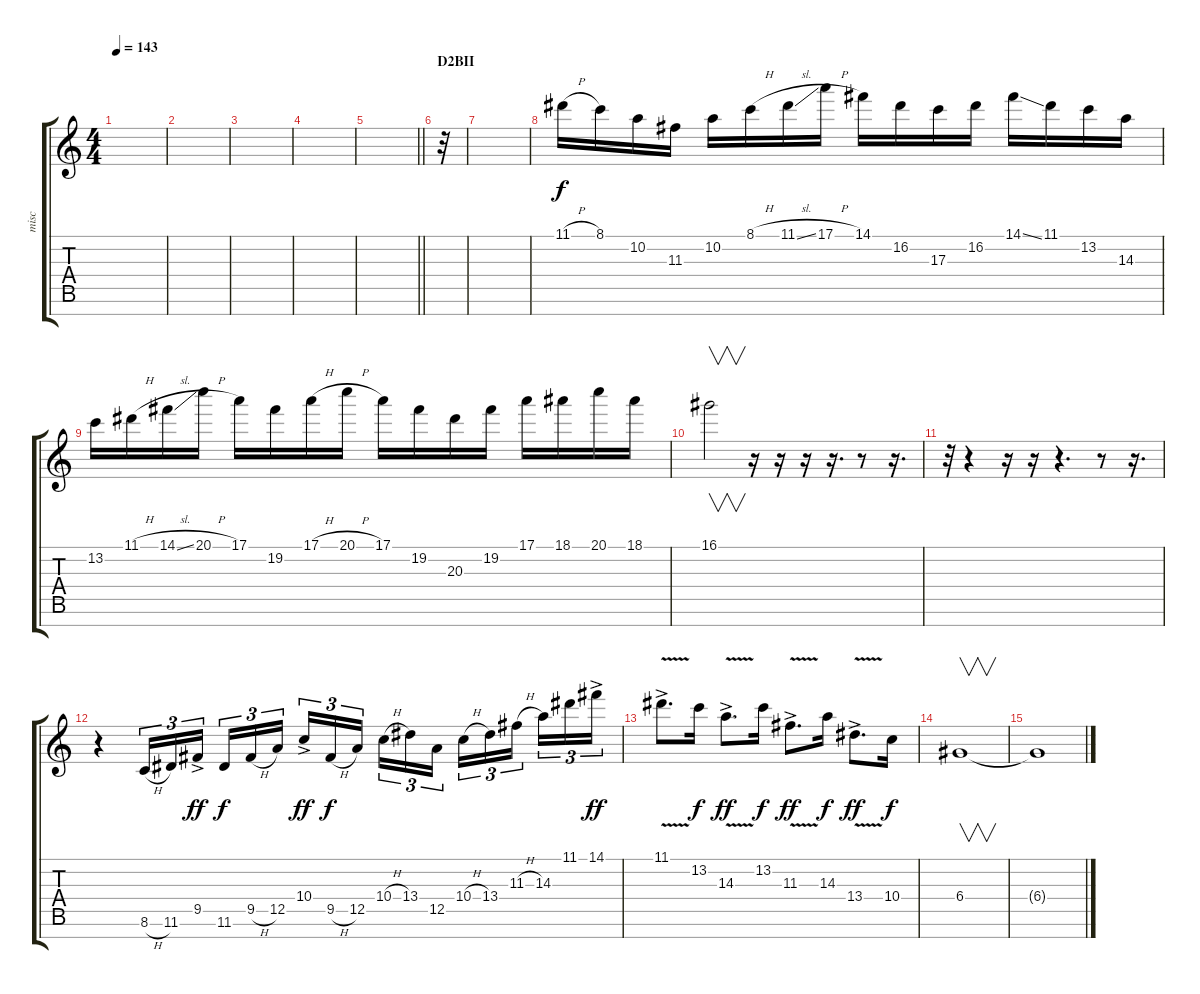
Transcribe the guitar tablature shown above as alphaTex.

\track ("misc" "misc") {instrument acousticguitarsteel}
\staff {score tabs}
\tuning (E4 B3 G3 D3 A2 E2 B1) {hide}
\ts (4 4)
\tempo 143
\clef g2
\ks c
|
|
|
|
\barLineRight lightlight
|
\section ("" "D2BII")
r.32{volume 10 instrument overdrivenguitar} |
|
11.1{h}.16 8.1.16 10.2.16 11.3.16 10.2.16 8.1{h}.16 11.1{sl}.16 17.1{h}.16 14.1.16 16.2.16 17.3.16 16.2.16 14.1{ss}.16 11.1.16 13.2.16 14.3.16 |
13.2.16 11.1{h}.16 14.1{sl}.16 20.1{h}.16 17.1.16 19.2.16 17.1{h}.16 20.1{h}.16 17.1.16 19.2.16 20.3.16 19.2.16 17.1.16 18.1.16 20.1.16 18.1.16 |
16.1.2{v} r.16 r.16 r.16 r.16{d} r.8 r.16{d} |
r.32 r.4 r.16 r.16 r.4{d} r.8 r.16{d} |
r.4 8.6{h}.16{tu (3 2)} 11.6.16{tu (3 2)} 9.5{ac}.16{tu (3 2) dy ff beam splitsecondary} 11.6.16{tu (3 2) dy f} 9.5{h}.16{tu (3 2)} 12.5.16{tu (3 2)} 10.4{ac}.16{tu (3 2) dy ff} 9.5{h}.16{tu (3 2) dy f} 12.5.16{tu (3 2) beam splitsecondary} 10.4{h}.16{tu (3 2)} 13.4.16{tu (3 2)} 12.5.16{tu (3 2)} 10.4{h}.16{tu (3 2)} 13.4.16{tu (3 2)} 11.3{h}.16{tu (3 2) beam splitsecondary} 14.3.16{tu (3 2)} 11.1.16{tu (3 2)} 14.1{ac}.16{tu (3 2) dy ff} |
11.1{v ac}.8{d} 13.2.16{dy f} 14.3{v ac}.8{d dy ff} 13.2.16{dy f} 11.3{v ac}.8{d dy ff} 14.3.16{dy f} 13.4{v ac}.8{d dy ff} 10.4.16{dy f} |
6.4.1{v volume 1} |
6.4{t}.1
